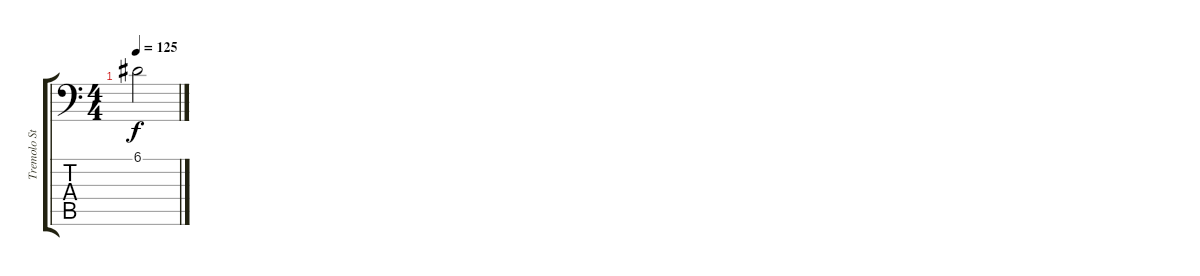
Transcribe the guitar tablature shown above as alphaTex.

\track ("Tremolo Strings" "Tremolo St") {instrument tremolostrings}
\staff {score tabs}
\tuning (A3 E3 C3 G2 D2 A1) {hide}
\ts (4 4)
\tempo 125
\clef f4
\ks c
6.1{t}.2{dy f}
